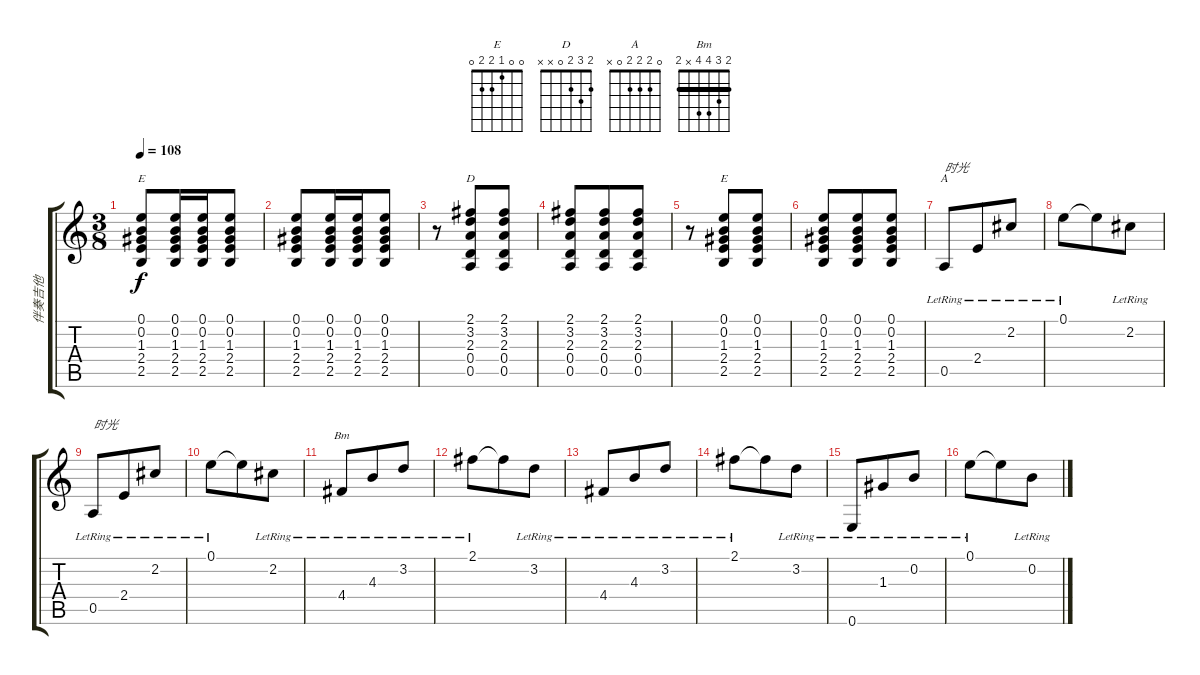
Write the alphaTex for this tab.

\track ("伴奏吉他" "伴奏吉他") {instrument acousticguitarnylon}
\staff {score tabs}
\tuning (E4 B3 G3 D3 A2 E2) {hide}
\chord ("E" x x 1 2 2 x)
\chord ("D" 2 3 2 0 x x)
\chord ("E" 0 0 1 2 2 0)
\chord ("A" 0 2 2 2 0 x)
\chord ("Bm" 2 3 4 4 x 2) {barre 2}
\ts (3 8)
\tempo 108
\clef g2
\ks c
(0.1 0.2 1.3 2.4 2.5).8{ch "E" dy f} (0.1 0.2 1.3 2.4 2.5).16 (0.1 0.2 1.3 2.4 2.5).16 (0.1 0.2 1.3 2.4 2.5).8 |
(0.1 0.2 1.3 2.4 2.5).8 (0.1 0.2 1.3 2.4 2.5).16 (0.1 0.2 1.3 2.4 2.5).16 (0.1 0.2 1.3 2.4 2.5).8 |
r.8 (2.1 3.2 2.3 0.4 0.5).8{ch "D"} (2.1 3.2 2.3 0.4 0.5).8 |
(2.1 3.2 2.3 0.4 0.5).8 (2.1 3.2 2.3 0.4 0.5).8 (2.1 3.2 2.3 0.4 0.5).8 |
r.8 (0.1 0.2 1.3 2.4 2.5).8{ch "E"} (0.1 0.2 1.3 2.4 2.5).8 |
(0.1 0.2 1.3 2.4 2.5).8 (0.1 0.2 1.3 2.4 2.5).8 (0.1 0.2 1.3 2.4 2.5).8 |
0.5{lr}.8{ch "A" txt "时光" instrument acousticguitarsteel} 2.4{lr}.8 2.2{lr}.8 |
0.1{lr}.8 0.1{t}.8 2.2{lr}.8 |
0.5{lr}.8{txt "时光"} 2.4{lr}.8 2.2{lr}.8 |
0.1{lr}.8 0.1{t}.8 2.2{lr}.8 |
4.4{lr}.8{ch "Bm"} 4.3{lr}.8 3.2{lr}.8 |
2.1{lr}.8 2.1{t}.8 3.2{lr}.8 |
4.4{lr}.8 4.3{lr}.8 3.2{lr}.8 |
2.1{lr}.8 2.1{t}.8 3.2{lr}.8 |
0.6{lr}.8 1.3{lr}.8 0.2{lr}.8 |
0.1{lr}.8 0.1{t}.8 0.2{lr}.8
